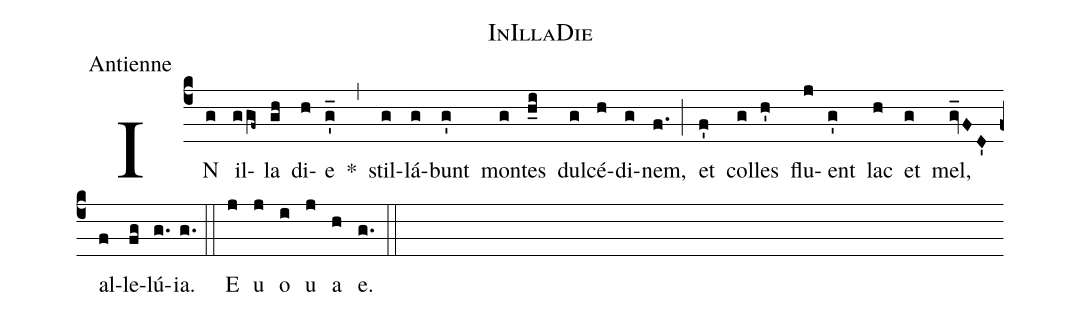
name:InIllaDie;
office-part:Antienne;
%%
(c4) IN(g) il(ggf~)la(gh) di(h)e(g_') *(,)
stil(g)lá(g)bunt(g') mon(g)tes(h_i) dul(g)cé(h)di(g)nem,(f.) (;)
et(f') col(g)les(h') flu(j)ent(g') lac(h) et(g) mel,(gv_FD') al(f)le(fg)lú(g.)ia.(g.) (::)
E(j) u(j) o(i) u(j) a(h) e.(g.) (::)
